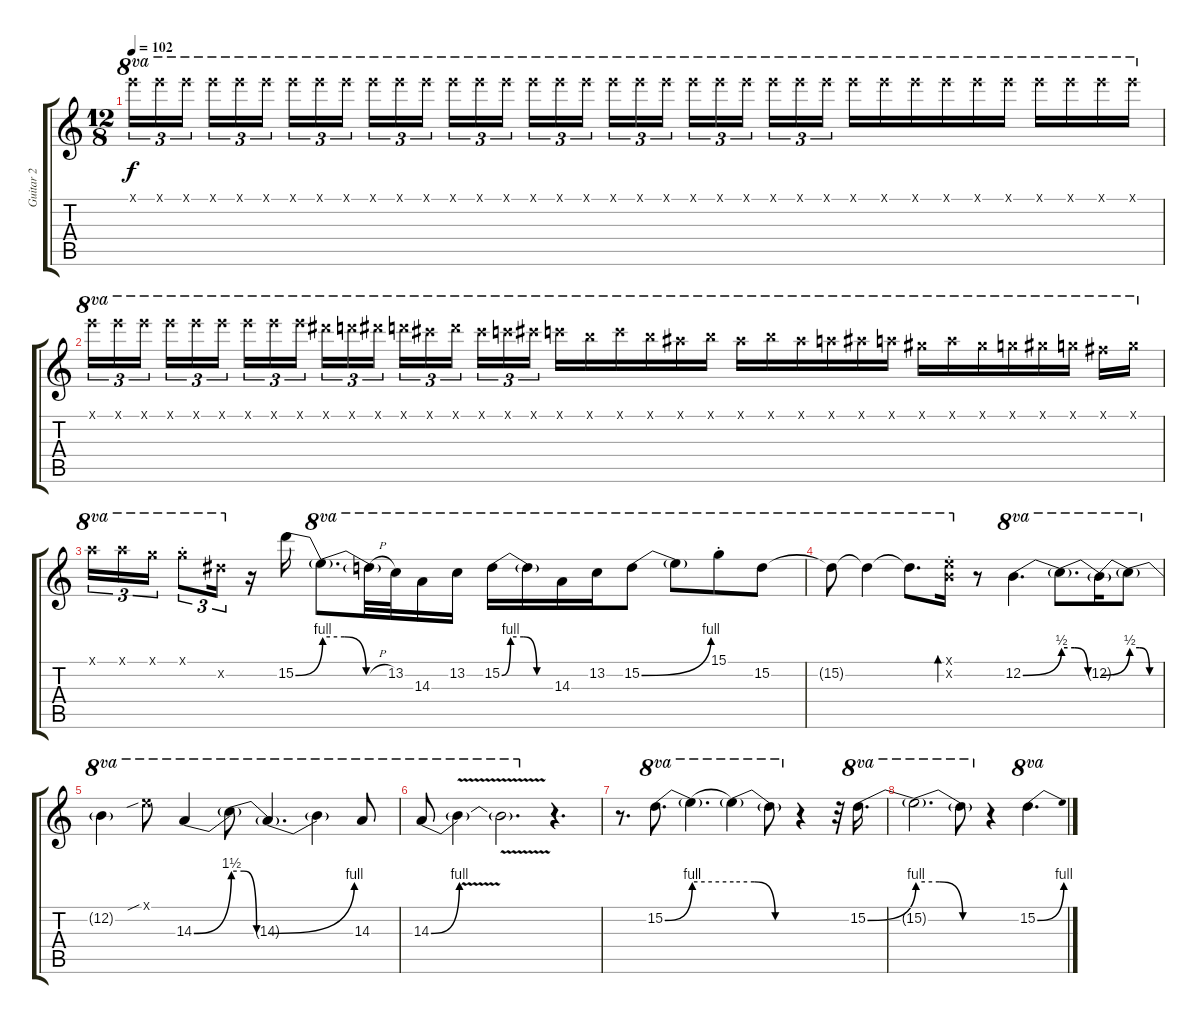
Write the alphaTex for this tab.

\track ("Guitar 2" "Guitar 2") {instrument overdrivenguitar}
\staff {score tabs}
\tuning (E4 B3 G3 D3 A2 E2) {hide}
\ts (12 8)
\tempo 102
\clef g2
\ks c
24.1{x}.16{tu (3 2) ot 8va dy f} 24.1{x}.16{tu (3 2) ot 8va} 24.1{x}.16{tu (3 2) ot 8va beam splitsecondary} 24.1{x}.16{tu (3 2) ot 8va} 24.1{x}.16{tu (3 2) ot 8va} 24.1{x}.16{tu (3 2) ot 8va beam splitsecondary} 24.1{x}.16{tu (3 2) ot 8va} 24.1{x}.16{tu (3 2) ot 8va} 24.1{x}.16{tu (3 2) ot 8va} 24.1{x}.16{tu (3 2) ot 8va} 24.1{x}.16{tu (3 2) ot 8va} 24.1{x}.16{tu (3 2) ot 8va beam splitsecondary} 24.1{x}.16{tu (3 2) ot 8va} 24.1{x}.16{tu (3 2) ot 8va} 24.1{x}.16{tu (3 2) ot 8va beam splitsecondary} 24.1{x}.16{tu (3 2) ot 8va} 24.1{x}.16{tu (3 2) ot 8va} 24.1{x}.16{tu (3 2) ot 8va} 24.1{x}.16{tu (3 2) ot 8va} 24.1{x}.16{tu (3 2) ot 8va} 24.1{x}.16{tu (3 2) ot 8va beam splitsecondary} 24.1{x}.16{tu (3 2) ot 8va} 24.1{x}.16{tu (3 2) ot 8va} 24.1{x}.16{tu (3 2) ot 8va beam splitsecondary} 24.1{x}.16{tu (3 2) ot 8va} 24.1{x}.16{tu (3 2) ot 8va} 24.1{x}.16{tu (3 2) ot 8va} 24.1{x}.16{ot 8va} 24.1{x}.16{ot 8va} 24.1{x}.16{ot 8va} 24.1{x}.16{ot 8va} 24.1{x}.16{ot 8va} 24.1{x}.16{ot 8va} 24.1{x}.16{ot 8va} 24.1{x}.16{ot 8va} 24.1{x}.16{ot 8va} 24.1{x}.16{ot 8va} |
24.1{x}.16{tu (3 2) ot 8va} 24.1{x}.16{tu (3 2) ot 8va} 24.1{x}.16{tu (3 2) ot 8va beam splitsecondary} 24.1{x}.16{tu (3 2) ot 8va} 24.1{x}.16{tu (3 2) ot 8va} 24.1{x}.16{tu (3 2) ot 8va beam splitsecondary} 24.1{x}.16{tu (3 2) ot 8va} 24.1{x}.16{tu (3 2) ot 8va} 24.1{x}.16{tu (3 2) ot 8va} 23.1{x}.16{tu (3 2) ot 8va} 22.1{x}.16{tu (3 2) ot 8va} 23.1{x}.16{tu (3 2) ot 8va beam splitsecondary} 22.1{x}.16{tu (3 2) ot 8va} 21.1{x}.16{tu (3 2) ot 8va} 22.1{x}.16{tu (3 2) ot 8va beam splitsecondary} 21.1{x}.16{tu (3 2) ot 8va} 20.1{x}.16{tu (3 2) ot 8va} 21.1{x}.16{tu (3 2) ot 8va} 20.1{x}.16{ot 8va} 19.1{x}.16{ot 8va} 20.1{x}.16{ot 8va} 19.1{x}.16{ot 8va} 18.1{x}.16{ot 8va} 19.1{x}.16{ot 8va} 18.1{x}.16{ot 8va} 19.1{x}.16{ot 8va} 18.1{x}.16{ot 8va} 17.1{x}.16{ot 8va} 18.1{x}.16{ot 8va} 17.1{x}.16{ot 8va} 16.1{x}.16{ot 8va} 17.1{x}.16{ot 8va} 16.1{x}.16{ot 8va} 15.1{x}.16{ot 8va} 16.1{x}.16{ot 8va} 15.1{x}.16{ot 8va} 14.1{x}.16{ot 8va} 15.1{x}.16{ot 8va} |
17.1{x}.16{tu (3 2) ot 8va} 17.1{x}.16{tu (3 2) ot 8va} 15.1{x}.16{tu (3 2) ot 8va} 15.1{st x}.8{tu (3 2) ot 8va} 16.2{x}.16{tu (3 2) ot 8va} r.16 15.2{be (bend 0 0 60 4)}.16 15.2{be (custom 0 4 20 4 40 0 60 0) t}.8{d ot 8va} 15.2{h t}.32{ot 8va} 13.2.32{ot 8va} 14.3.16{ot 8va} 13.2.16{ot 8va} 15.2{be (custom 0 0 10 4 25 4 40 0 60 0)}.16{ot 8va} 15.2{t}.16{ot 8va} 14.3.16{ot 8va} 13.2.16{ot 8va} 15.2{be (bend 0 0 60 4)}.8{ot 8va} 15.2{t}.8{ot 8va} 15.1{st}.8{ot 8va} 15.2.8{ot 8va} |
15.2{t}.8{ot 8va} 15.2{t}.4{ot 8va} 15.2{t}.8{d ot 8va} (12.1{st x} 12.2{st x}).16{bd 30 ot 8va} r.8 12.2{be (bend 0 0 60 2)}.4{d ot 8va} 12.2{be (custom 0 2 20 2 40 0 60 0) t}.8{d ot 8va} 12.2{be (bend 0 0 60 2) t}.16{ot 8va} 12.2{be (custom 0 2 20 2 40 0 60 0) t}.8{ot 8va} |
12.2{t}.4{ot 8va} 12.1{sib x}.8{ot 8va} 14.3{be (bend 0 0 60 6)}.4{ot 8va} 14.3{be (custom 0 6 20 6 40 0 60 0) t}.8{ot 8va} 14.3{be (bend 0 0 60 4) t}.4{d ot 8va} 14.3{t}.4{ot 8va} 14.3.8{ot 8va} |
14.3{be (bend 0 0 60 4)}.8{ot 8va} 14.3{v t}.4{ot 8va} 14.3{v t}.2{d ot 8va} r.4{d} |
r.8{d} 15.2{be (bend 0 0 60 4)}.8{d ot 8va} 15.2{be (hold 0 4 60 4) t}.4{d ot 8va} 15.2{be (custom 0 4 20 4 40 0 60 0) t}.4{ot 8va} 15.2{t}.8{ot 8va} r.4 r.32 15.2{be (bend 0 0 60 4)}.16{d ot 8va} |
15.2{be (custom 0 4 20 4 40 0 60 0) t}.2{d ot 8va} 15.2{t}.8{ot 8va} r.4 15.2{be (bend 0 0 60 4)}.4{d ot 8va}
